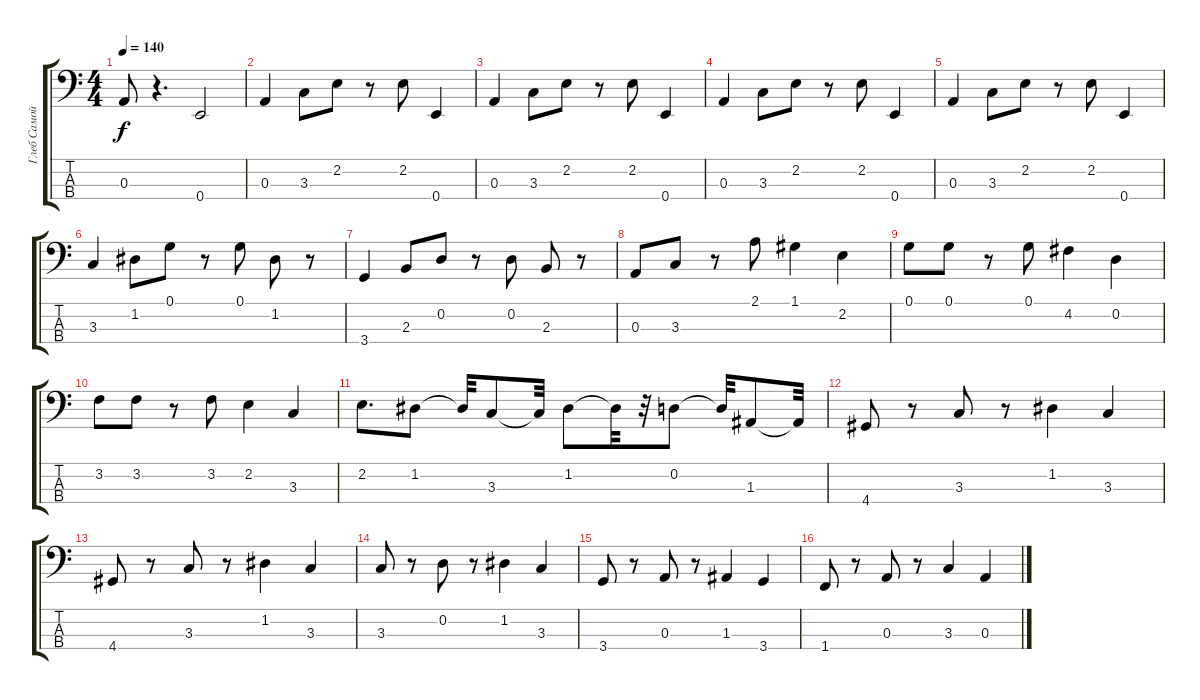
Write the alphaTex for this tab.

\track ("Глеб Самойлов" "Глеб Самой") {instrument electricbasspick}
\staff {score tabs}
\tuning (G2 D2 A1 E1) {hide}
\ts (4 4)
\tempo 140
\clef f4
\ks c
0.3.8{dy f} r.4{d} 0.4.2 |
0.3.4 3.3.8 2.2.8 r.8 2.2.8 0.4.4 |
0.3.4 3.3.8 2.2.8 r.8 2.2.8 0.4.4 |
0.3.4 3.3.8 2.2.8 r.8 2.2.8 0.4.4 |
0.3.4 3.3.8 2.2.8 r.8 2.2.8 0.4.4 |
3.3.4 1.2.8 0.1.8 r.8 0.1.8 1.2.8 r.8 |
3.4.4 2.3.8 0.2.8 r.8 0.2.8 2.3.8 r.8 |
0.3.8 3.3.8 r.8 2.1.8 1.1.4 2.2.4 |
0.1.8 0.1.8 r.8 0.1.8 4.2.4 0.2.4 |
3.2.8 3.2.8 r.8 3.2.8 2.2.4 3.3.4 |
2.2.8{d} 1.2.8 1.2{t}.32 3.3.8 3.3{t}.32 1.2.8 1.2{t}.32 r.32 0.2.8 0.2{t}.32 1.3.8 1.3{t}.32 |
4.4.8 r.8 3.3.8 r.8 1.2.4 3.3.4 |
4.4.8 r.8 3.3.8 r.8 1.2.4 3.3.4 |
3.3.8 r.8 0.2.8 r.8 1.2.4 3.3.4 |
3.4.8 r.8 0.3.8 r.8 1.3.4 3.4.4 |
1.4.8 r.8 0.3.8 r.8 3.3.4 0.3.4
